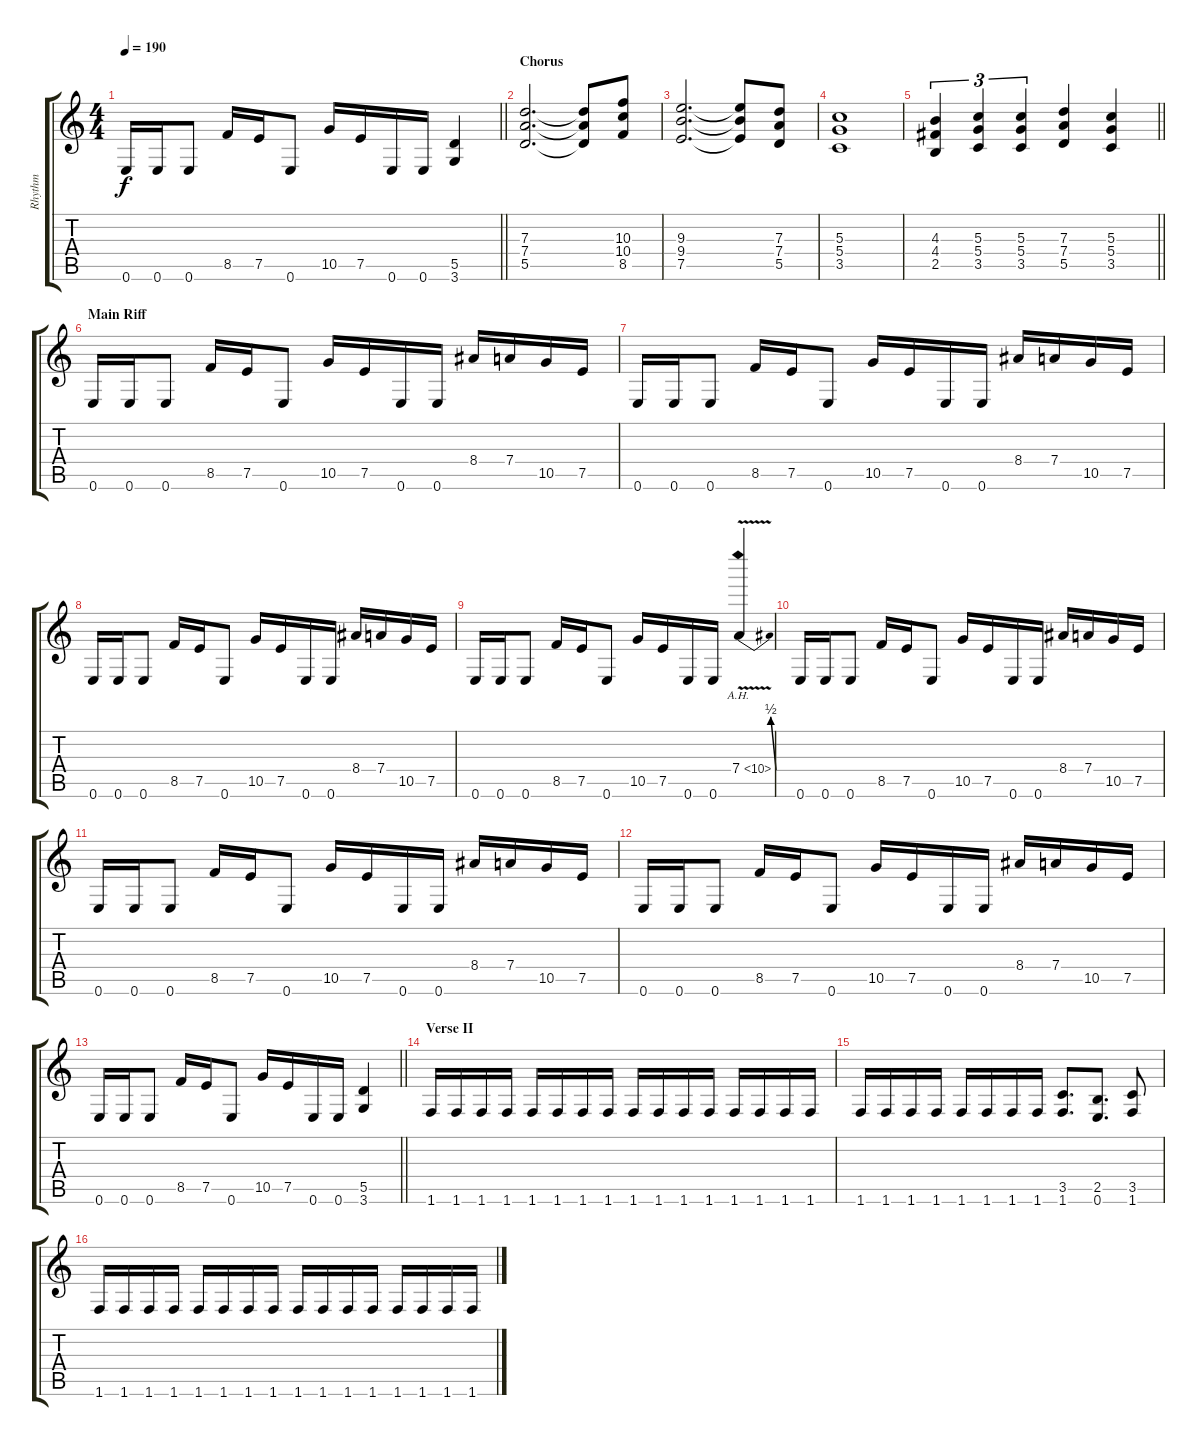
\track ("Rhythm" "Rhythm") {instrument distortionguitar}
\staff {score tabs}
\tuning (E4 B3 G3 D3 A2 E2) {hide}
\ts (4 4)
\tempo 190
\clef g2
\barLineRight lightlight
\ks c
0.6.16{dy f} 0.6.16 0.6.8 8.5.16 7.5.16 0.6.8 10.5.16 7.5.16 0.6.16 0.6.16 (5.5 3.6).4 |
\section ("" "Chorus")
(7.3 7.4 5.5).2{d} (7.3{t} 7.4{t} 5.5{t}).8 (10.3 10.4 8.5).8 |
(9.3 9.4 7.5).2{d} (9.3{t} 9.4{t} 7.5{t}).8 (7.3 7.4 5.5).8 |
(5.3 5.4 3.5).1 |
\barLineRight lightlight
(4.3 4.4 2.5).4{tu (3 2)} (5.3 5.4 3.5).4{tu (3 2)} (5.3 5.4 3.5).4{tu (3 2)} (7.3 7.4 5.5).4 (5.3 5.4 3.5).4 |
\section ("" "Main Riff")
0.6.16 0.6.16 0.6.8 8.5.16 7.5.16 0.6.8 10.5.16 7.5.16 0.6.16 0.6.16 8.4.16 7.4.16 10.5.16 7.5.16 |
0.6.16 0.6.16 0.6.8 8.5.16 7.5.16 0.6.8 10.5.16 7.5.16 0.6.16 0.6.16 8.4.16 7.4.16 10.5.16 7.5.16 |
0.6.16 0.6.16 0.6.8 8.5.16 7.5.16 0.6.8 10.5.16 7.5.16 0.6.16 0.6.16 8.4.16 7.4.16 10.5.16 7.5.16 |
0.6.16 0.6.16 0.6.8 8.5.16 7.5.16 0.6.8 10.5.16 7.5.16 0.6.16 0.6.16 7.4{be (bend 0 0 60 2) ah 3 v}.4 |
0.6.16 0.6.16 0.6.8 8.5.16 7.5.16 0.6.8 10.5.16 7.5.16 0.6.16 0.6.16 8.4.16 7.4.16 10.5.16 7.5.16 |
0.6.16 0.6.16 0.6.8 8.5.16 7.5.16 0.6.8 10.5.16 7.5.16 0.6.16 0.6.16 8.4.16 7.4.16 10.5.16 7.5.16 |
0.6.16 0.6.16 0.6.8 8.5.16 7.5.16 0.6.8 10.5.16 7.5.16 0.6.16 0.6.16 8.4.16 7.4.16 10.5.16 7.5.16 |
\barLineRight lightlight
0.6.16 0.6.16 0.6.8 8.5.16 7.5.16 0.6.8 10.5.16 7.5.16 0.6.16 0.6.16 (5.5 3.6).4 |
\section ("" "Verse II")
1.6.16 1.6.16 1.6.16 1.6.16 1.6.16 1.6.16 1.6.16 1.6.16 1.6.16 1.6.16 1.6.16 1.6.16 1.6.16 1.6.16 1.6.16 1.6.16 |
1.6.16 1.6.16 1.6.16 1.6.16 1.6.16 1.6.16 1.6.16 1.6.16 (3.5 1.6).8{d} (2.5 0.6).8{d} (3.5 1.6).8 |
1.6.16 1.6.16 1.6.16 1.6.16 1.6.16 1.6.16 1.6.16 1.6.16 1.6.16 1.6.16 1.6.16 1.6.16 1.6.16 1.6.16 1.6.16 1.6.16
